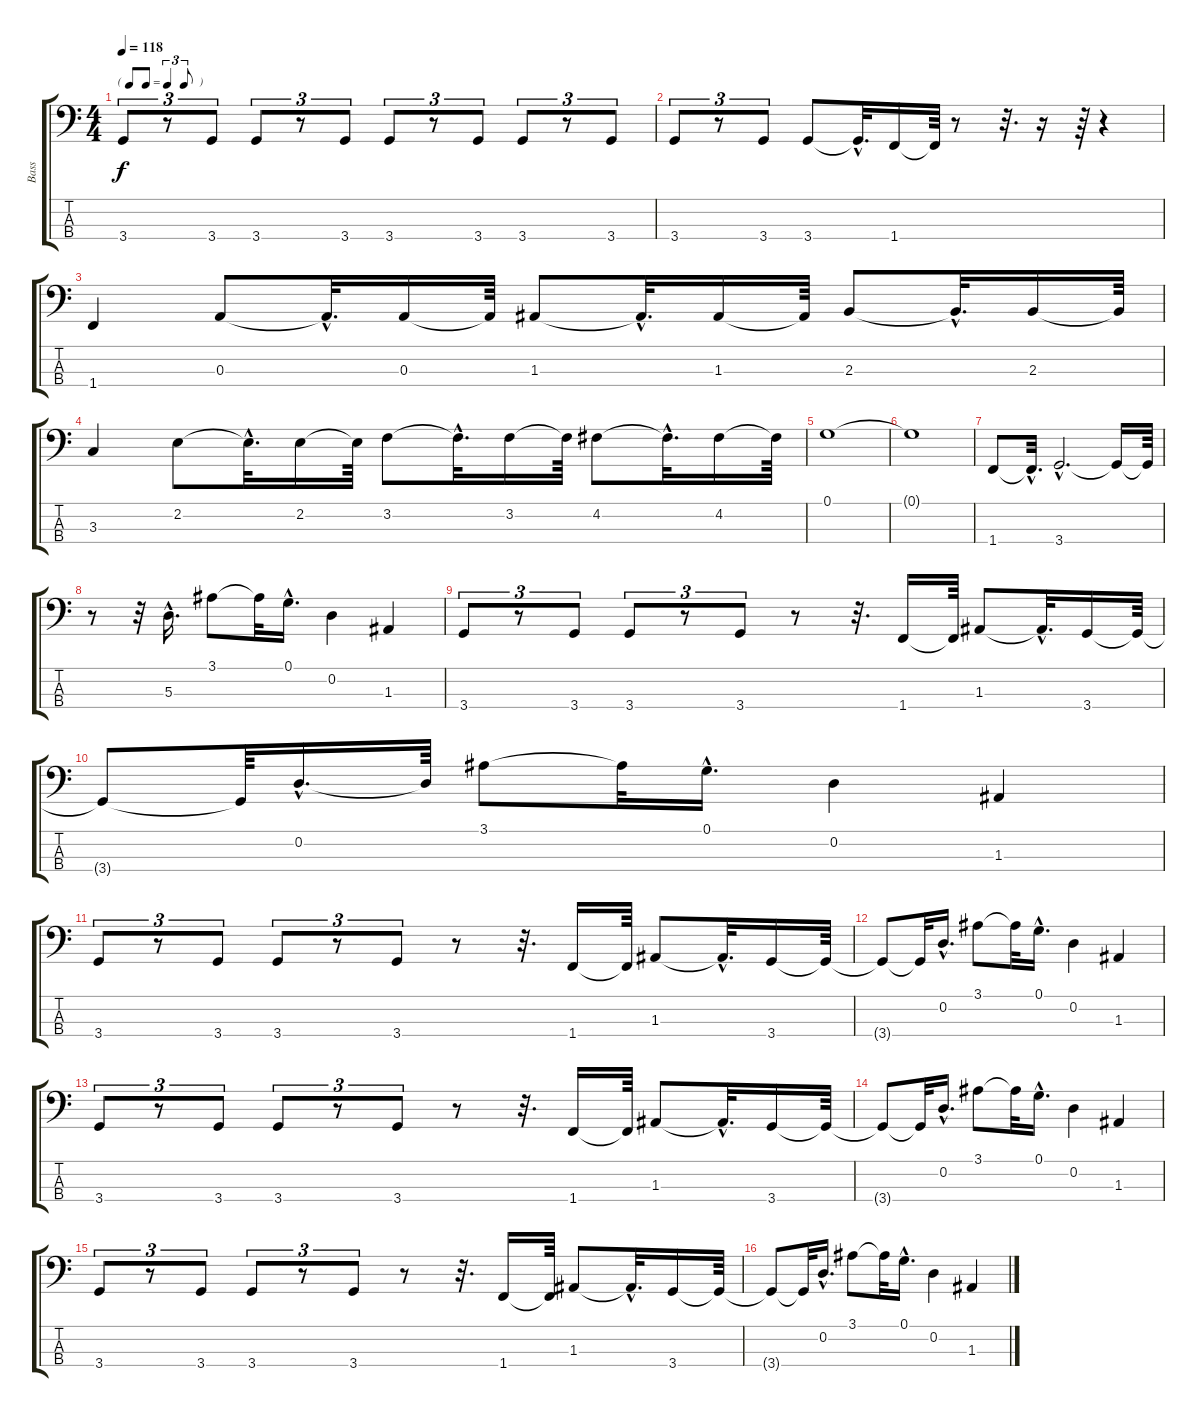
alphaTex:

\track ("Bass" "Bass") {instrument electricbassfinger}
\staff {score tabs}
\tuning (G2 D2 A1 E1) {hide}
\ts (4 4)
\tf triplet8th
\tempo 118
\clef f4
\ks c
3.4.8{tu (3 2) dy f} r.8{tu (3 2)} 3.4.8{tu (3 2)} 3.4.8{tu (3 2)} r.8{tu (3 2)} 3.4.8{tu (3 2)} 3.4.8{tu (3 2)} r.8{tu (3 2)} 3.4.8{tu (3 2)} 3.4.8{tu (3 2)} r.8{tu (3 2)} 3.4.8{tu (3 2)} |
3.4.8{tu (3 2)} r.8{tu (3 2)} 3.4.8{tu (3 2)} 3.4.8 3.4{hac t}.32{d} 1.4.16 1.4{t}.64 r.8 r.32{d} r.16 r.64 r.4 |
1.4.4 0.3.8 0.3{hac t}.32{d} 0.3.16 0.3{t}.64 1.3.8 1.3{hac t}.32{d} 1.3.16 1.3{t}.64 2.3.8 2.3{hac t}.32{d} 2.3.16 2.3{t}.64 |
3.3.4 2.2.8 2.2{hac t}.32{d} 2.2.16 2.2{t}.64 3.2.8 3.2{hac t}.32{d} 3.2.16 3.2{t}.64 4.2.8 4.2{hac t}.32{d} 4.2.16 4.2{t}.64 |
0.1.1 |
0.1{t}.1 |
1.4.8 1.4{hac t}.32{d} 3.4{hac}.2{d} 3.4{t}.16 3.4{t}.64 |
r.8 r.32 5.3{hac}.16{d} 3.1.8 3.1{t}.32 0.1{hac}.16{d} 0.2.4 1.3.4 |
3.4.8{tu (3 2)} r.8{tu (3 2)} 3.4.8{tu (3 2)} 3.4.8{tu (3 2)} r.8{tu (3 2)} 3.4.8{tu (3 2)} r.8 r.32{d} 1.4.16 1.4{t}.64 1.3.8 1.3{hac t}.32{d} 3.4.16 3.4{t}.64 |
3.4{t}.8 3.4{t}.64 0.2{hac}.16{d} 0.2{t}.64 3.1.8 3.1{t}.32 0.1{hac}.16{d} 0.2.4 1.3.4 |
3.4.8{tu (3 2)} r.8{tu (3 2)} 3.4.8{tu (3 2)} 3.4.8{tu (3 2)} r.8{tu (3 2)} 3.4.8{tu (3 2)} r.8 r.32{d} 1.4.16 1.4{t}.64 1.3.8 1.3{hac t}.32{d} 3.4.16 3.4{t}.64 |
3.4{t}.8 3.4{t}.32 0.2{hac}.16{d} 3.1.8 3.1{t}.32 0.1{hac}.16{d} 0.2.4 1.3.4 |
3.4.8{tu (3 2)} r.8{tu (3 2)} 3.4.8{tu (3 2)} 3.4.8{tu (3 2)} r.8{tu (3 2)} 3.4.8{tu (3 2)} r.8 r.32{d} 1.4.16 1.4{t}.64 1.3.8 1.3{hac t}.32{d} 3.4.16 3.4{t}.64 |
3.4{t}.8 3.4{t}.32 0.2{hac}.16{d} 3.1.8 3.1{t}.32 0.1{hac}.16{d} 0.2.4 1.3.4 |
3.4.8{tu (3 2)} r.8{tu (3 2)} 3.4.8{tu (3 2)} 3.4.8{tu (3 2)} r.8{tu (3 2)} 3.4.8{tu (3 2)} r.8 r.32{d} 1.4.16 1.4{t}.64 1.3.8 1.3{hac t}.32{d} 3.4.16 3.4{t}.64 |
3.4{t}.8 3.4{t}.32 0.2{hac}.16{d} 3.1.8 3.1{t}.32 0.1{hac}.16{d} 0.2.4 1.3.4
